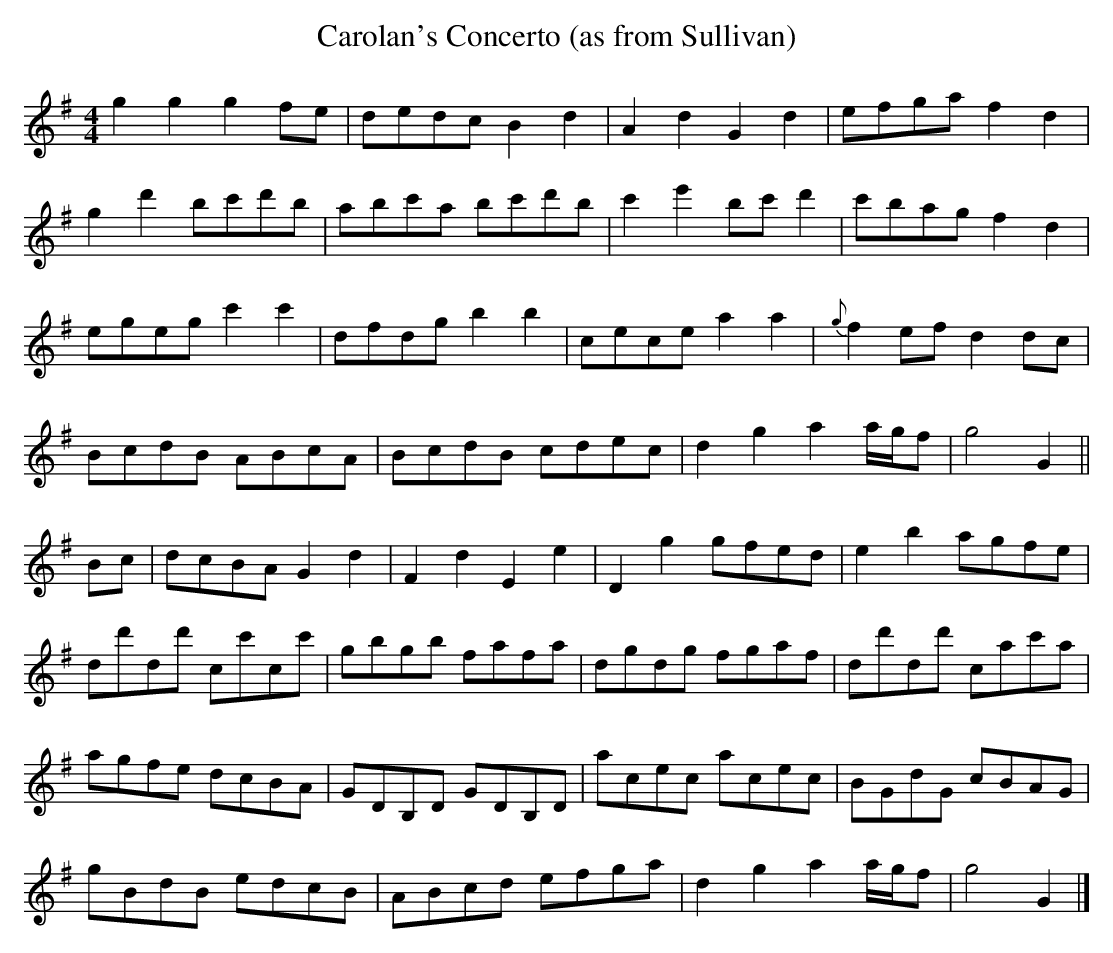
X:1
T:Carolan's Concerto (as from Sullivan)
M:4/4
L:1/8
K:G major
g2 g2 g2fe   | dedc B2 d2   | A2d2 G2d2     | efga f2d2 |
g2d'2 bc'd'b | abc'a bc'd'b | c'2e'2 bc'd'2 | c'bag f2d2 |
egeg c'2c'2  | dfdg b2b2    | cece a2a2     | {g}f2ef d2dc |
BcdB ABcA    | BcdB cdec    | d2g2 a2 a/g/f | g4 G2 ||
Bc | \
dcBA G2d2     | F2d2 E2e2   | D2g2 gfed     | e2b2 agfe |
dd'dd' cc'cc' | gbgb fafa   | dgdg fgaf     | dd'dd' cac'a |
agfe dcBA     | GDB,D GDB,D | acec acec     | BGdG cBAG |
gBdB edcB     | ABcd efga   | d2g2 a2 a/g/f | g4 G2 |]
